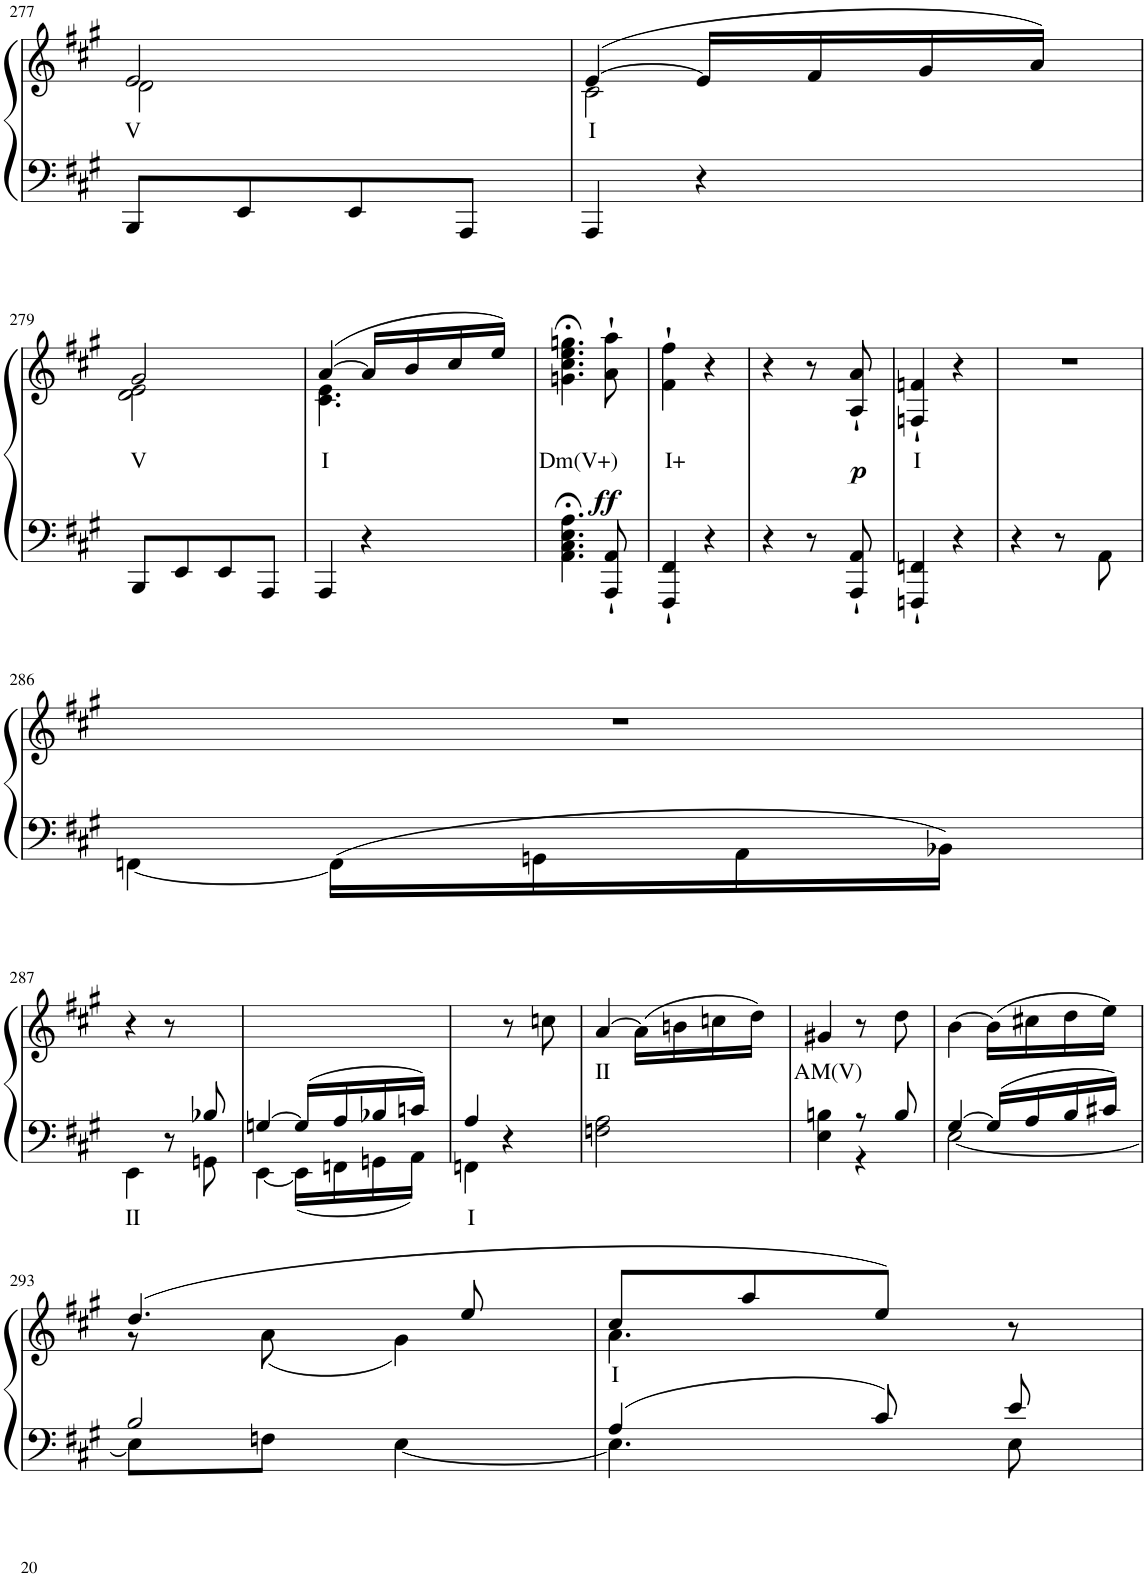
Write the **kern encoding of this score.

**kern	**text	**kern	**text	**dynam
*part1	*part1	*part1	*part1	*part1
*staff2	*staff2	*staff1	*staff1	*staff1/2
*I"Piano	*	*	*	*
*I'Pno	*	*	*	*
!!LO:PB:g=z
*clefF4	*	*clefG2	*	*
*k[f#c#g#]	*	*k[f#c#g#]	*	*
*M2/4	*	*M2/4	*	*
=277	=277	=277	=277	=277
!	!	!	!LO:LY:b	!
*	*	*^	*	*
8BBB/L	.	2e/	2d\	V	.
8EE/	.	.	.	.	.
8EE/	.	.	.	.	.
8AAA/J	.	.	.	.	.
=278	=278	=278	=278	=278	=278
!	!	!	!	!LO:LY:b	!
4AAA/	.	([4e/	2c#\	I	.
4r	.	16e/LL]	.	.	.
.	.	16f#/	.	.	.
.	.	16g#/	.	.	.
.	.	16a/JJ)	.	.	.
!!LO:LB:g=z	!!
=279	=279	=279	=279	=279	=279
!	!	!	!	!LO:LY:b	!
8BBB/L	.	2g#/	2d\ 2e\	V	.
8EE/	.	.	.	.	.
8EE/	.	.	.	.	.
8AAA/J	.	.	.	.	.
=280	=280	=280	=280	=280	=280
!	!	!	!	!LO:LY:b	!
4AAA/	.	([4a/	4.c#\ 4.e\	I	.
4r	.	16a/LL]	.	.	.
.	.	16b/	.	.	.
.	.	16cc#/	8ryy	.	.
.	.	16ee/JJ)	.	.	.
*	*	*v	*v	*	*
=281	=281	=281	=281	=281
!	!	!	!LO:LY:b	!
4.AA\;< 4.C#\;< 4.E\;< 4.A\;<	.	4.gn\;< 4.cc#\;< 4.ee\;< 4.ggn\;<	Dm(V+)	.
!	!	!	!	!LO:DY:b
8AAA/'` 8AA/'`	.	8a\'` 8aa\'`	.	ff
=282	=282	=282	=282	=282
!	!	!	!LO:LY:b	!
4FFF#/'` 4FF#/'`	.	4f#\'` 4ff#\'`	I+	.
4r	.	4r	.	.
=283	=283	=283	=283	=283
4r	.	4r	.	.
8r	.	8r	.	.
!	!	!	!	!LO:DY:b
8AAA/'` 8AA/'`	.	8A/'` 8a/'`	.	p
=284	=284	=284	=284	=284
!	!	!	!LO:LY:b	!
4FFFn/'` 4FFn/'`	.	4Fn/'` 4fn/'`	I	.
4r	.	4r	.	.
=285	=285	=285	=285	=285
4r	.	2r	.	.
8r	.	.	.	.
8AA\	.	.	.	.
!!LO:LB:g=z
=286	=286	=286	=286	=286
[<4FFn\	.	2r	.	.
16FF\LL]	.	.	.	.
16GGn\	.	.	.	.
16AA\	.	.	.	.
16BB-X\JJ	.	.	.	.
!!LO:LB:g=z
=287	=287	=287	=287	=287
*^	*	*	*	*
!	!	!LO:LY:b	!	!	!
4.ryy	4EE\	II	4r	.	.
.	8r	.	8r	.	.
8B-X/	8GGn\	.	8ryy	.	.
=288	=288	=288	=288	=288	=288
[>4Gn/	[<4EE\	.	2ryy	.	.
16G/LL]	16EE\LL]	.	.	.	.
16A/	16FFn\	.	.	.	.
16B-X/	16GGn\	.	.	.	.
16cn/JJ	16AA\JJ	.	.	.	.
=289	=289	=289	=289	=289	=289
!	!	!LO:LY:b	!	!	!
4A/	4FFn\	I	4ryy	.	.
4ryy	4r	.	8r	.	.
.	.	.	8ccn\	.	.
*v	*v	*	*	*	*
=290	=290	=290	=290	=290
!	!	!	!LO:LY:b	!
2Fn\ 2A\	.	[4a/	II	.
.	.	(16a\LL]	.	.
.	.	16bn\	.	.
.	.	16ccn\	.	.
.	.	16dd\JJ)	.	.
=291	=291	=291	=291	=291
*^	*	*	*	*
!	!	!	!	!LO:LY:b	!
4E\ 4Bn\	4ryy	.	4g#X/	AM(V)	.
8r	4r	.	8r	.	.
8B/	.	.	8dd\	.	.
=292	=292	=292	=292	=292	=292
[4G#/	[2E\	.	[4b\	.	.
16G#/LL]	.	.	(16b\LL]	.	.
16A/	.	.	16cc#X\	.	.
16B/	.	.	16dd\	.	.
16c#X/JJ	.	.	16ee\JJ)	.	.
!!LO:LB:g=z
=293	=293	=293	=293	=293	=293
*	*	*	*^	*	*
2B/	8E\L]	.	(4.dd/	8r	.	.
.	8Fn\J	.	.	(8a\	.	.
.	[4E\	.	.	4g#\)	.	.
.	.	.	8ee/	.	.	.
=294	=294	=294	=294	=294	=294	=294
!	!	!	!	!	!LO:LY:b	!
4A/	4.E\]	.	8cc#/L	4.a\	I	.
.	.	.	8aa/	.	.	.
8c#/	.	.	8ee/J)	.	.	.
8e/	8E\	.	8r	8ryy	.	.
*v	*v	*	*	*	*	*
*	*	*v	*v	*	*
=	=	=	=	=
*-	*-	*-	*-	*-
